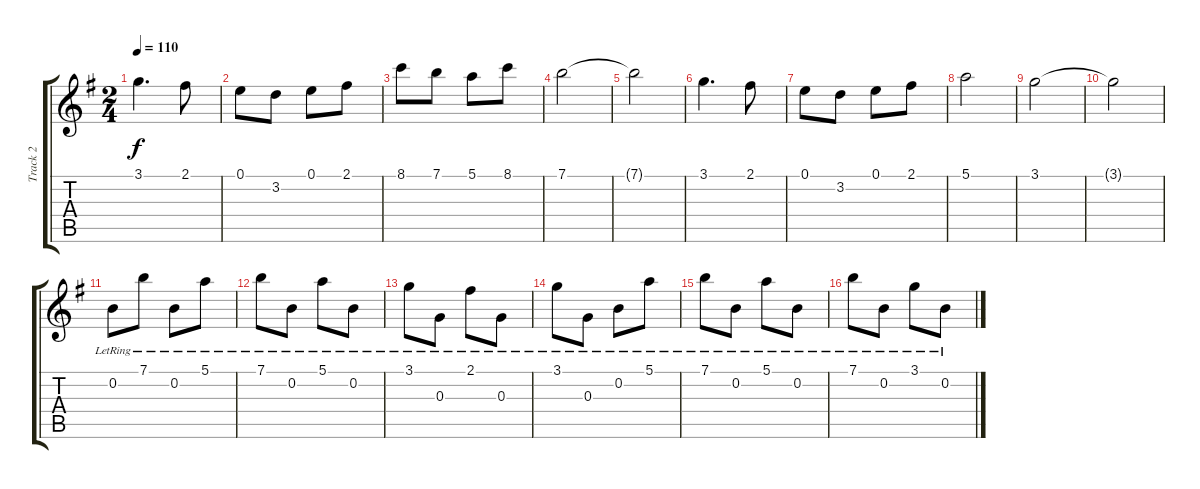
\track ("Track 2" "Track 2") {instrument acousticguitarnylon}
\staff {score tabs}
\tuning (E4 B3 G3 D3 A2 E2) {hide}
\ts (2 4)
\tempo 110
\clef g2
\ks g
3.1.4{d dy f} 2.1.8 |
0.1.8 3.2.8 0.1.8 2.1.8 |
8.1.8 7.1.8 5.1.8 8.1.8 |
7.1.2 |
7.1{t}.2 |
3.1.4{d} 2.1.8 |
0.1.8 3.2.8 0.1.8 2.1.8 |
5.1.2 |
3.1.2 |
3.1{t}.2 |
0.2{lr}.8 7.1{lr}.8 0.2{lr}.8 5.1{lr}.8 |
7.1{lr}.8 0.2{lr}.8 5.1{lr}.8 0.2{lr}.8 |
3.1{lr}.8 0.3{lr}.8 2.1{lr}.8 0.3{lr}.8 |
3.1{lr}.8 0.3{lr}.8 0.2{lr}.8 5.1{lr}.8 |
7.1{lr}.8 0.2{lr}.8 5.1{lr}.8 0.2{lr}.8 |
7.1{lr}.8 0.2{lr}.8 3.1{lr}.8 0.2{lr}.8
